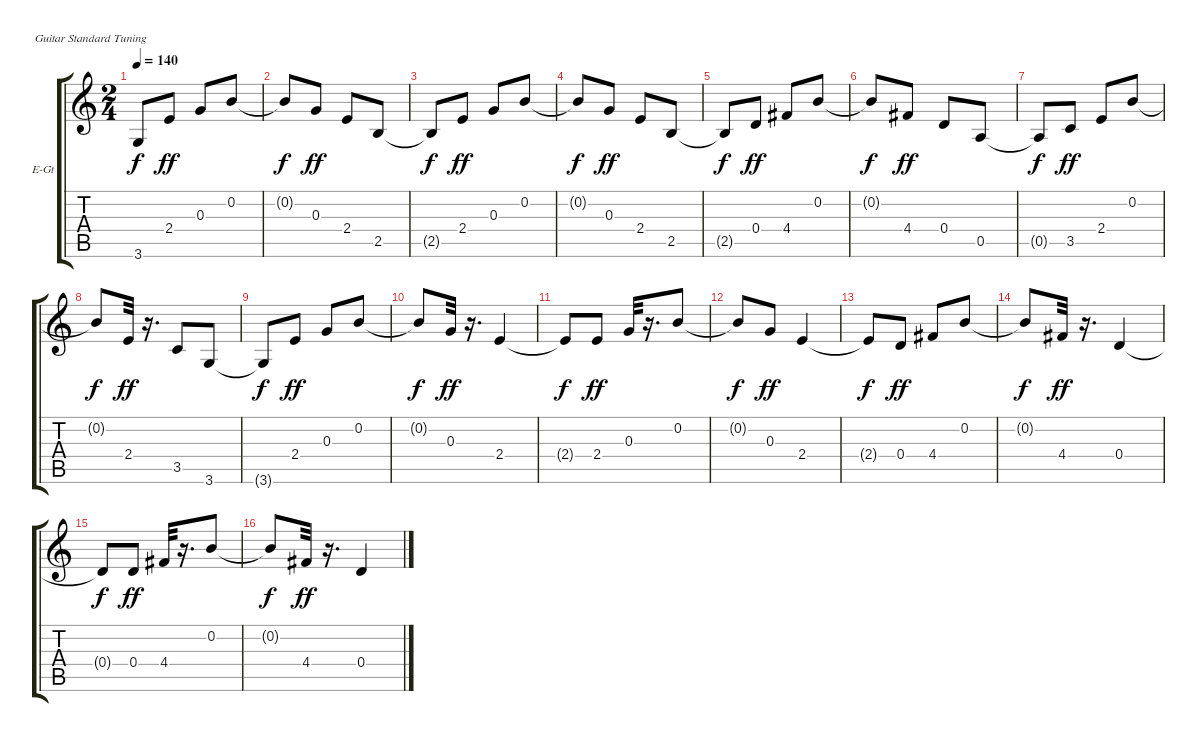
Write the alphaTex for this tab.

\bracketExtendMode groupsimilarinstruments
\firstSystemTrackNameOrientation horizontal
\otherSystemsTrackNameOrientation horizontal
\track ("Гитара 3" "E-Gt") {instrument electricguitarclean}
\staff {score tabs}
\tuning (E4 B3 G3 D3 A2 E2)
\ts (2 4)
\tempo 140
\clef g2
\ks c
3.6{t}.8{dy f} 2.4.8{dy ff} 0.3.8 0.2.8 |
0.2{t}.8{dy f} 0.3.8{dy ff} 2.4.8 2.5.8 |
2.5{t}.8{dy f} 2.4.8{dy ff} 0.3.8 0.2.8 |
0.2{t}.8{dy f} 0.3.8{dy ff} 2.4.8 2.5.8 |
2.5{t}.8{dy f} 0.4.8{dy ff} 4.4.8 0.2.8 |
0.2{t}.8{dy f} 4.4.8{dy ff} 0.4.8 0.5.8 |
0.5{t}.8{dy f} 3.5.8{dy ff} 2.4.8 0.2.8 |
0.2{t}.8{dy f} 2.4.32{dy ff} r.16{d} 3.5.8 3.6.8 |
3.6{t}.8{dy f} 2.4.8{dy ff} 0.3.8 0.2.8 |
0.2{t}.8{dy f} 0.3.32{dy ff} r.16{d} 2.4.4 |
2.4{t}.8{dy f} 2.4.8{dy ff} 0.3.32 r.16{d} 0.2.8 |
0.2{t}.8{dy f} 0.3.8{dy ff} 2.4.4 |
2.4{t}.8{dy f} 0.4.8{dy ff} 4.4.8 0.2.8 |
0.2{t}.8{dy f} 4.4.32{dy ff} r.16{d} 0.4.4 |
0.4{t}.8{dy f} 0.4.8{dy ff} 4.4.32 r.16{d} 0.2.8 |
0.2{t}.8{dy f} 4.4.32{dy ff} r.16{d} 0.4.4
